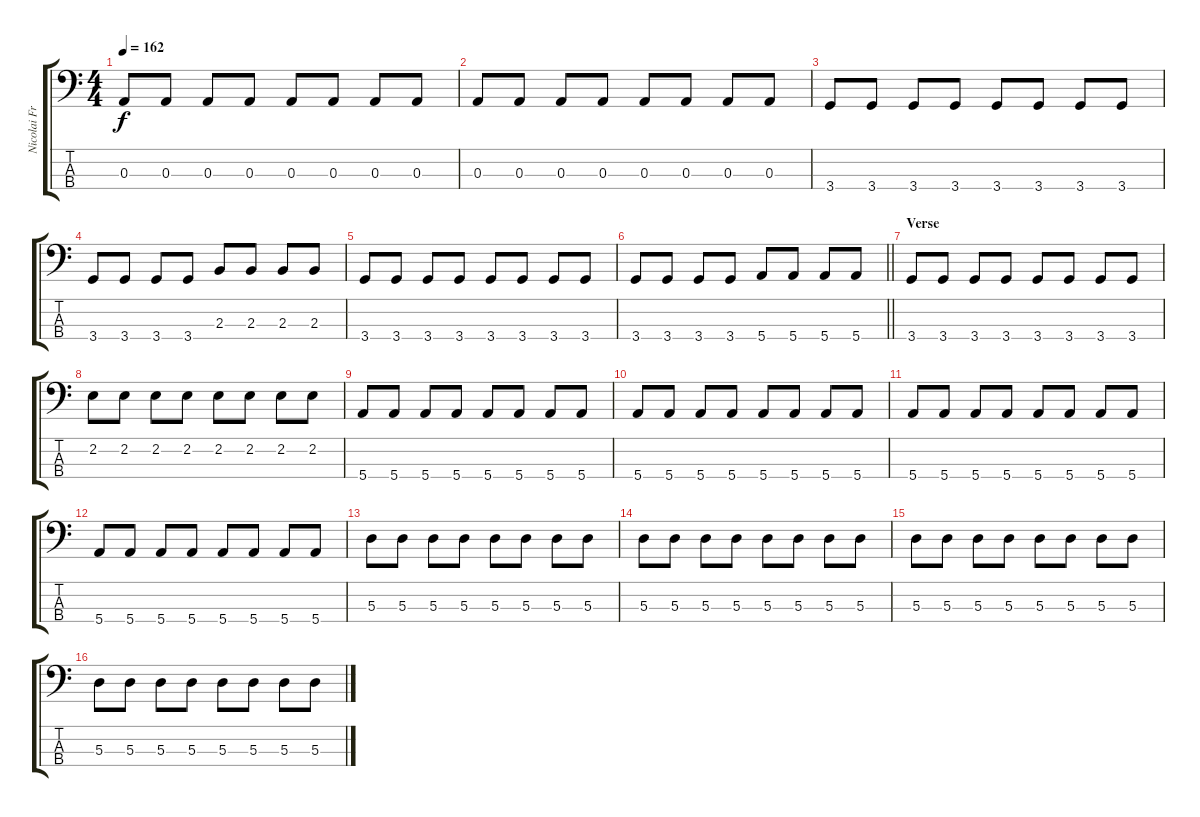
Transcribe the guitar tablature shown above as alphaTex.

\track ("Nicolai Fraiture" "Nicolai Fr") {instrument electricbasspick}
\staff {score tabs}
\tuning (G2 D2 A1 E1) {hide}
\ts (4 4)
\tempo 162
\clef f4
\ks c
0.3.8{dy f} 0.3.8 0.3.8 0.3.8 0.3.8 0.3.8 0.3.8 0.3.8 |
0.3.8 0.3.8 0.3.8 0.3.8 0.3.8 0.3.8 0.3.8 0.3.8 |
3.4.8 3.4.8 3.4.8 3.4.8 3.4.8 3.4.8 3.4.8 3.4.8 |
3.4.8 3.4.8 3.4.8 3.4.8 2.3.8 2.3.8 2.3.8 2.3.8 |
3.4.8 3.4.8 3.4.8 3.4.8 3.4.8 3.4.8 3.4.8 3.4.8 |
\barLineRight lightlight
3.4.8 3.4.8 3.4.8 3.4.8 5.4.8 5.4.8 5.4.8 5.4.8 |
\section ("" "Verse")
3.4.8 3.4.8 3.4.8 3.4.8 3.4.8 3.4.8 3.4.8 3.4.8 |
2.2.8 2.2.8 2.2.8 2.2.8 2.2.8 2.2.8 2.2.8 2.2.8 |
5.4.8 5.4.8 5.4.8 5.4.8 5.4.8 5.4.8 5.4.8 5.4.8 |
5.4.8 5.4.8 5.4.8 5.4.8 5.4.8 5.4.8 5.4.8 5.4.8 |
5.4.8 5.4.8 5.4.8 5.4.8 5.4.8 5.4.8 5.4.8 5.4.8 |
5.4.8 5.4.8 5.4.8 5.4.8 5.4.8 5.4.8 5.4.8 5.4.8 |
5.3.8 5.3.8 5.3.8 5.3.8 5.3.8 5.3.8 5.3.8 5.3.8 |
5.3.8 5.3.8 5.3.8 5.3.8 5.3.8 5.3.8 5.3.8 5.3.8 |
5.3.8 5.3.8 5.3.8 5.3.8 5.3.8 5.3.8 5.3.8 5.3.8 |
5.3.8 5.3.8 5.3.8 5.3.8 5.3.8 5.3.8 5.3.8 5.3.8
